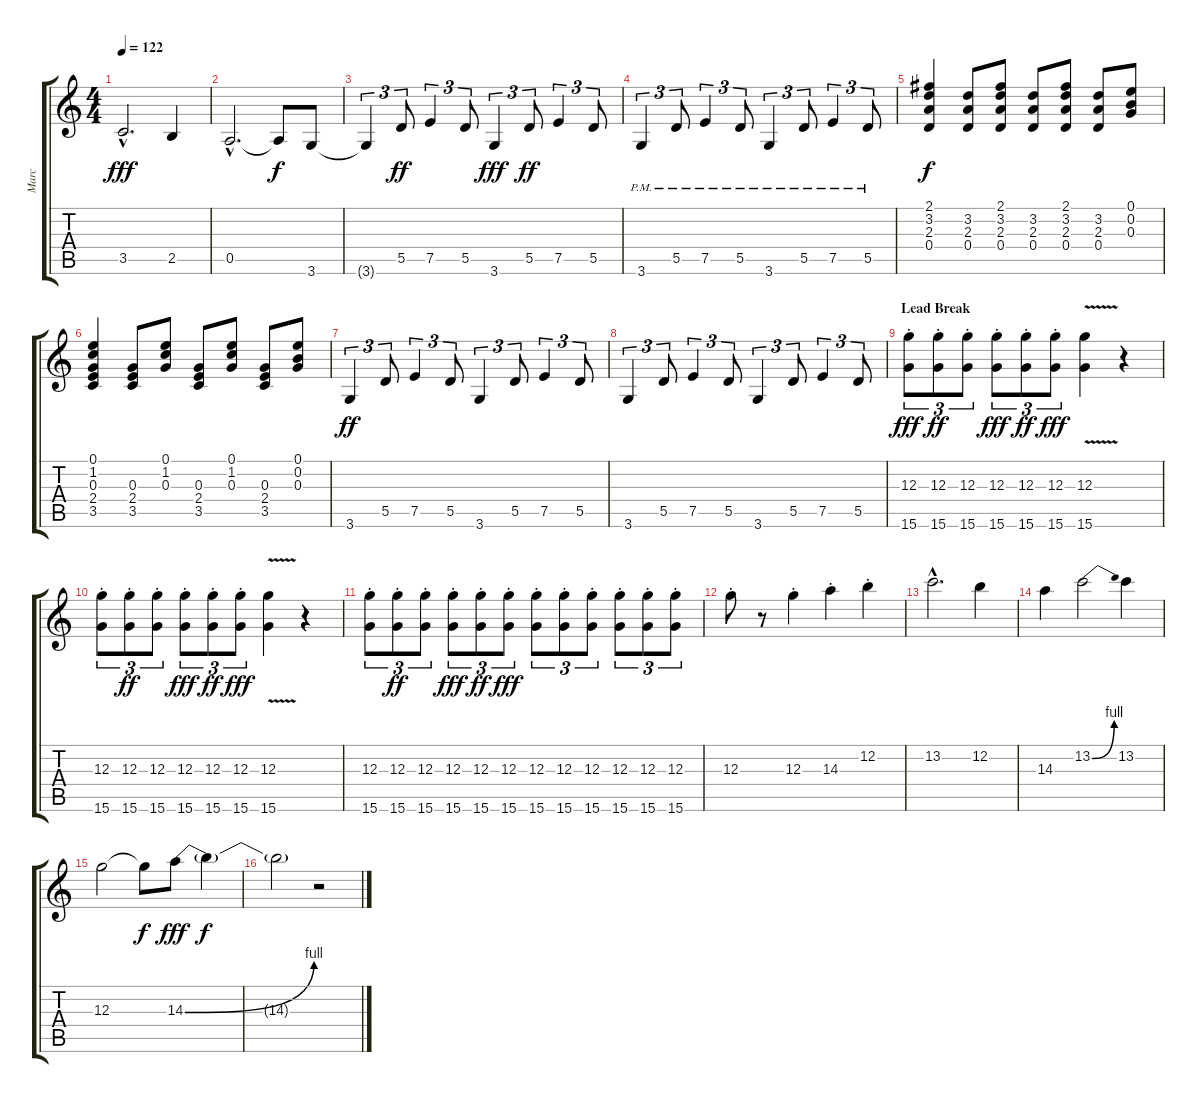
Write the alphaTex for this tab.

\track ("Marc " "Marc ") {instrument electricguitarclean}
\staff {score tabs}
\tuning (E4 B3 G3 D3 A2 E2) {hide}
\ts (4 4)
\tempo 122
\clef g2
\ks c
3.5{hac}.2{d dy fff volume 16} 2.5.4 |
0.5{hac}.2{d} 0.5{t}.8{dy f} 3.6.8{volume 12} |
3.6{t}.4{tu (3 2)} 5.5.8{tu (3 2) dy ff} 7.5.4{tu (3 2)} 5.5.8{tu (3 2)} 3.6.4{tu (3 2) dy fff} 5.5.8{tu (3 2) dy ff} 7.5.4{tu (3 2)} 5.5.8{tu (3 2)} |
3.6{pm}.4{tu (3 2)} 5.5{pm}.8{tu (3 2)} 7.5{pm}.4{tu (3 2)} 5.5{pm}.8{tu (3 2)} 3.6{pm}.4{tu (3 2)} 5.5{pm}.8{tu (3 2)} 7.5{pm}.4{tu (3 2)} 5.5{pm}.8{tu (3 2)} |
(2.1 3.2 2.3 0.4).4{dy f volume 10} (3.2 2.3 0.4).8 (2.1 3.2 2.3 0.4).8 (3.2 2.3 0.4).8 (2.1 3.2 2.3 0.4).8 (3.2 2.3 0.4).8 (0.1 0.2 0.3).8 |
(0.1 1.2 0.3 2.4 3.5).4 (0.3 2.4 3.5).8 (0.1 1.2 0.3).8 (0.3 2.4 3.5).8 (0.1 1.2 0.3).8 (0.3 2.4 3.5).8 (0.1 0.2 0.3).8 |
3.6.4{tu (3 2) dy ff} 5.5.8{tu (3 2)} 7.5.4{tu (3 2)} 5.5.8{tu (3 2)} 3.6.4{tu (3 2)} 5.5.8{tu (3 2)} 7.5.4{tu (3 2)} 5.5.8{tu (3 2)} |
3.6.4{tu (3 2)} 5.5.8{tu (3 2)} 7.5.4{tu (3 2)} 5.5.8{tu (3 2)} 3.6.4{tu (3 2)} 5.5.8{tu (3 2)} 7.5.4{tu (3 2)} 5.5.8{tu (3 2)} |
\section ("" "Lead Break")
(12.3{st} 15.6{st}).8{tu (3 2) dy fff volume 16 instrument overdrivenguitar} (12.3{st} 15.6{st}).8{tu (3 2) dy ff} (12.3{st} 15.6{st}).8{tu (3 2)} (12.3{st} 15.6{st}).8{tu (3 2) dy fff} (12.3{st} 15.6{st}).8{tu (3 2) dy ff} (12.3{st} 15.6{st}).8{tu (3 2) dy fff} (12.3{v} 15.6{v}).4 r.4 |
(12.3{st} 15.6{st}).8{tu (3 2)} (12.3{st} 15.6{st}).8{tu (3 2) dy ff} (12.3{st} 15.6{st}).8{tu (3 2)} (12.3{st} 15.6{st}).8{tu (3 2) dy fff} (12.3{st} 15.6{st}).8{tu (3 2) dy ff} (12.3{st} 15.6{st}).8{tu (3 2) dy fff} (12.3{v} 15.6{v}).4 r.4 |
(12.3{st} 15.6{st}).8{tu (3 2)} (12.3{st} 15.6{st}).8{tu (3 2) dy ff} (12.3{st} 15.6{st}).8{tu (3 2)} (12.3{st} 15.6{st}).8{tu (3 2) dy fff} (12.3{st} 15.6{st}).8{tu (3 2) dy ff} (12.3{st} 15.6{st}).8{tu (3 2) dy fff} (12.3{st} 15.6{st}).8{tu (3 2)} (12.3{st} 15.6{st}).8{tu (3 2)} (12.3{st} 15.6{st}).8{tu (3 2)} (12.3{st} 15.6{st}).8{tu (3 2)} (12.3{st} 15.6{st}).8{tu (3 2)} (12.3{st} 15.6{st}).8{tu (3 2)} |
12.3{st}.8 r.8 12.3{st}.4 14.3{st}.4 12.2{st}.4 |
13.2{hac}.2{d} 12.2.4 |
14.3.4 13.2{be (bend 0 0 60 4)}.2 13.2.4 |
12.3.2 12.3{t}.8{dy f} 14.3{be (bend 0 0 60 4)}.8{dy fff} 14.3{t}.4{dy f} |
14.3{t}.2 r.2
